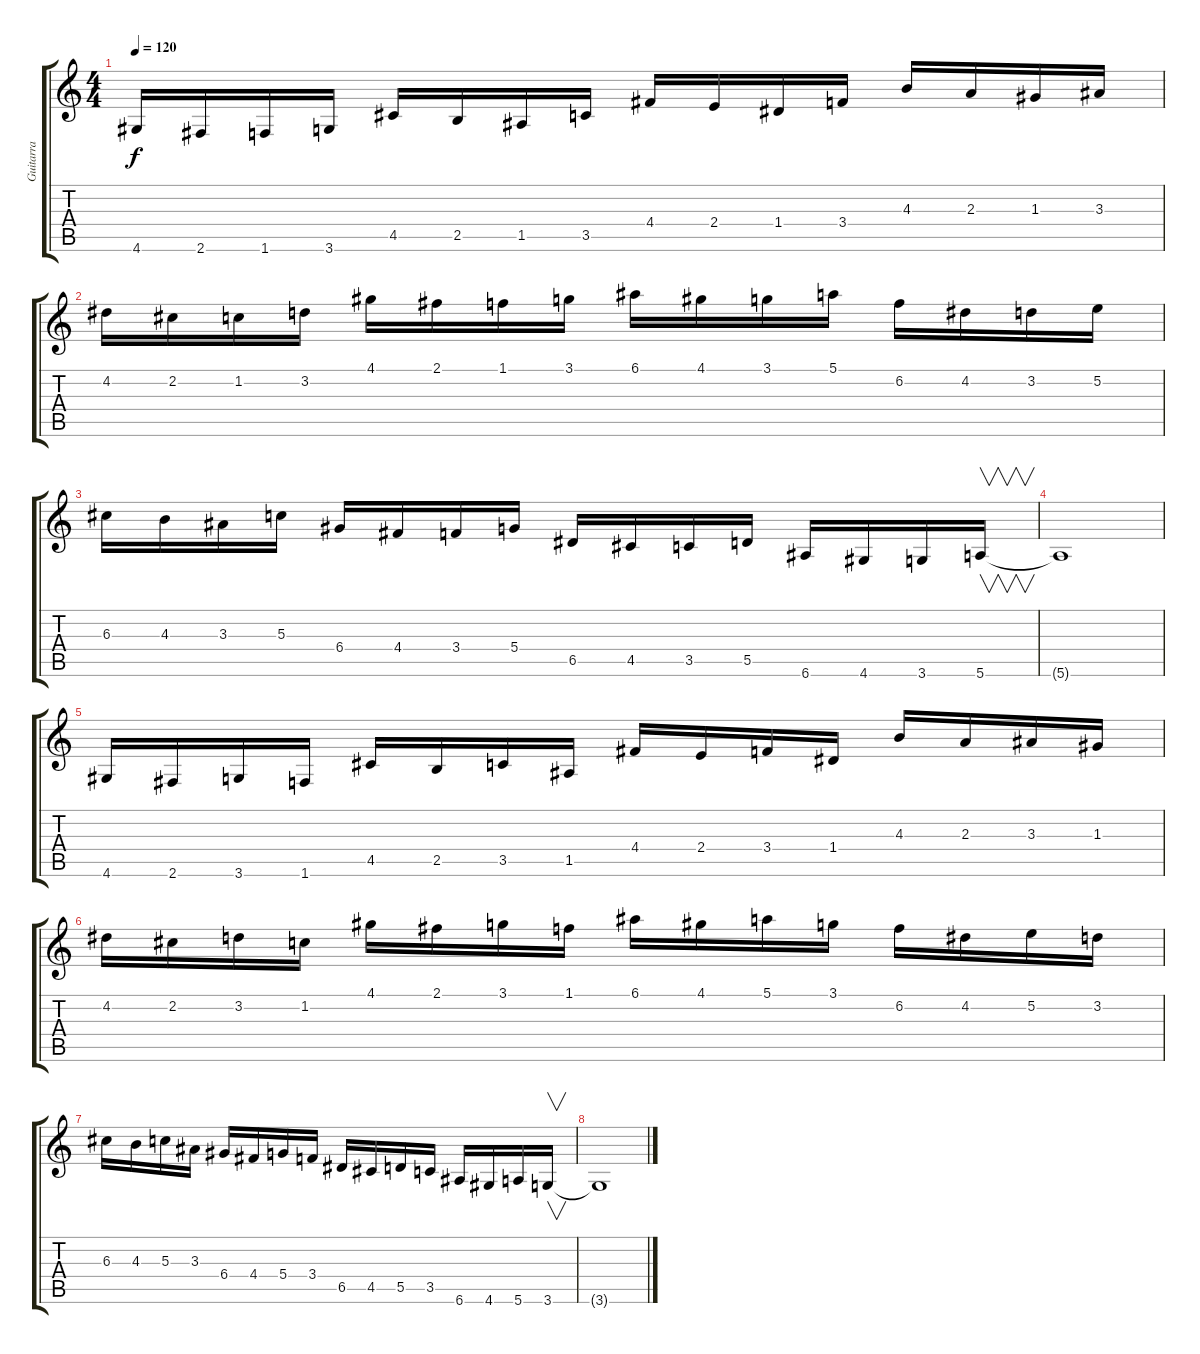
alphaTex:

\track ("Guitarra" "Guitarra") {instrument distortionguitar}
\staff {score tabs}
\tuning (E4 B3 G3 D3 A2 E2) {hide}
\ts (4 4)
\tempo 120
\clef g2
\ks c
4.6.16{dy f} 2.6.16 1.6.16 3.6.16 4.5.16 2.5.16 1.5.16 3.5.16 4.4.16 2.4.16 1.4.16 3.4.16 4.3.16 2.3.16 1.3.16 3.3.16 |
4.2.16 2.2.16 1.2.16 3.2.16 4.1.16 2.1.16 1.1.16 3.1.16 6.1.16 4.1.16 3.1.16 5.1.16 6.2.16 4.2.16 3.2.16 5.2.16 |
6.3.16 4.3.16 3.3.16 5.3.16 6.4.16 4.4.16 3.4.16 5.4.16 6.5.16 4.5.16 3.5.16 5.5.16 6.6.16 4.6.16 3.6.16 5.6.16{v} |
5.6{t}.1 |
4.6.16 2.6.16 3.6.16 1.6.16 4.5.16 2.5.16 3.5.16 1.5.16 4.4.16 2.4.16 3.4.16 1.4.16 4.3.16 2.3.16 3.3.16 1.3.16 |
4.2.16 2.2.16 3.2.16 1.2.16 4.1.16 2.1.16 3.1.16 1.1.16 6.1.16 4.1.16 5.1.16 3.1.16 6.2.16 4.2.16 5.2.16 3.2.16 |
6.3.16 4.3.16 5.3.16 3.3.16 6.4.16 4.4.16 5.4.16 3.4.16 6.5.16 4.5.16 5.5.16 3.5.16 6.6.16 4.6.16 5.6.16 3.6.16{v} |
3.6{t}.1
